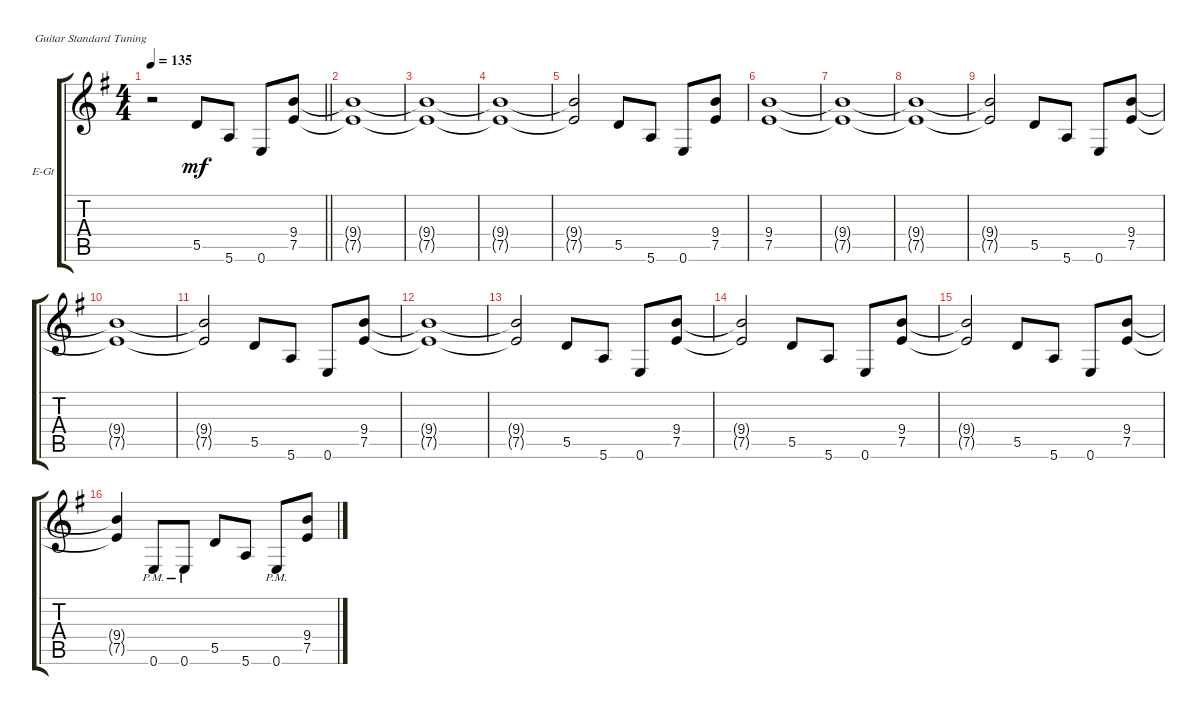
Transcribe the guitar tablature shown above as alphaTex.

\defaultSystemsLayout 4
\bracketExtendMode groupsimilarinstruments
\firstSystemTrackNameOrientation horizontal
\otherSystemsTrackNameOrientation horizontal
\track ("Electric Guitar" "E-Gt") {instrument distortionguitar}
\staff {score tabs}
\tuning (E4 B3 G3 D3 A2 E2)
\ts (4 4)
\tempo 135
\clef g2
\barLineRight lightlight
\ks g
r.2{dy mf} 5.5.8 5.6.8 0.6.8 (7.5 9.4).8 |
(9.4{t} 7.5{t}).1 |
(7.5{t} 9.4{t}).1 |
(9.4{t} 7.5{t}).1 |
(7.5{t} 9.4{t}).2 5.5.8 5.6.8 0.6.8 (7.5 9.4).8 |
(9.4 7.5).1 |
(7.5{t} 9.4{t}).1 |
(9.4{t} 7.5{t}).1 |
(7.5{t} 9.4{t}).2 5.5.8 5.6.8 0.6.8 (7.5 9.4).8 |
(9.4{t} 7.5{t}).1 |
(7.5{t} 9.4{t}).2 5.5.8 5.6.8 0.6.8 (7.5 9.4).8 |
(9.4{t} 7.5{t}).1 |
(7.5{t} 9.4{t}).2 5.5.8 5.6.8 0.6.8 (7.5 9.4).8 |
(7.5{t} 9.4{t}).2 5.5.8 5.6.8 0.6.8 (7.5 9.4).8 |
(7.5{t} 9.4{t}).2 5.5.8 5.6.8 0.6.8 (7.5 9.4).8 |
(9.4{t} 7.5{t}).4 0.6{pm}.8 0.6{pm}.8 5.5.8 5.6.8 0.6{pm}.8 (7.5 9.4).8
